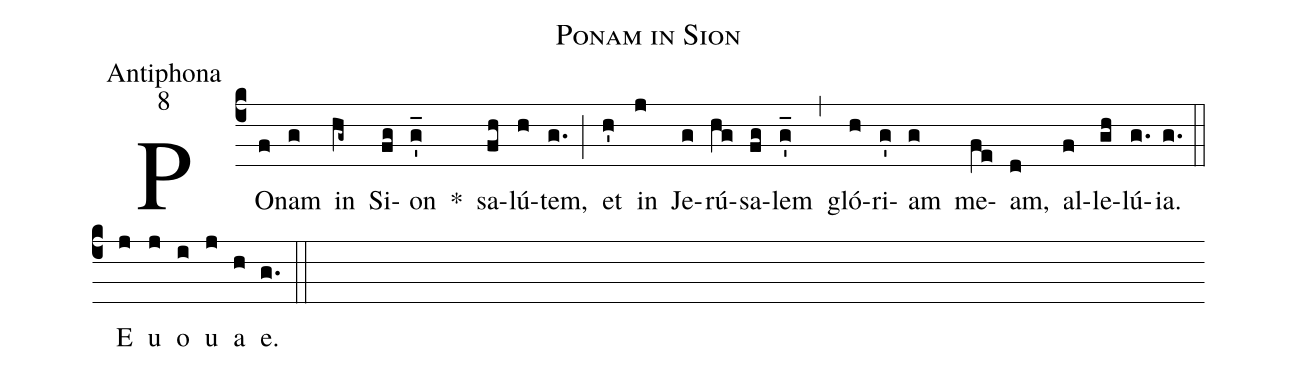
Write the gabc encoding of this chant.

name:Ponam in Sion;
office-part:Antiphona;
mode:8;
%%
(c4) PO(f)nam(g) in(hg~) Si(fg)on(g'_) *() sa(fh)lú(h)tem,(g.) (;) et(h') in(j) Je(g)rú(hg)sa(fg)lem(g'_) (,) gló(h)ri(g')am(g) me(fe)am,(d) al(f)le(gh)lú(g.)ia.(g.) (::) <eu>E(j) u(j) o(i) u(j) a(h) e.</eu>(g.) (::)
